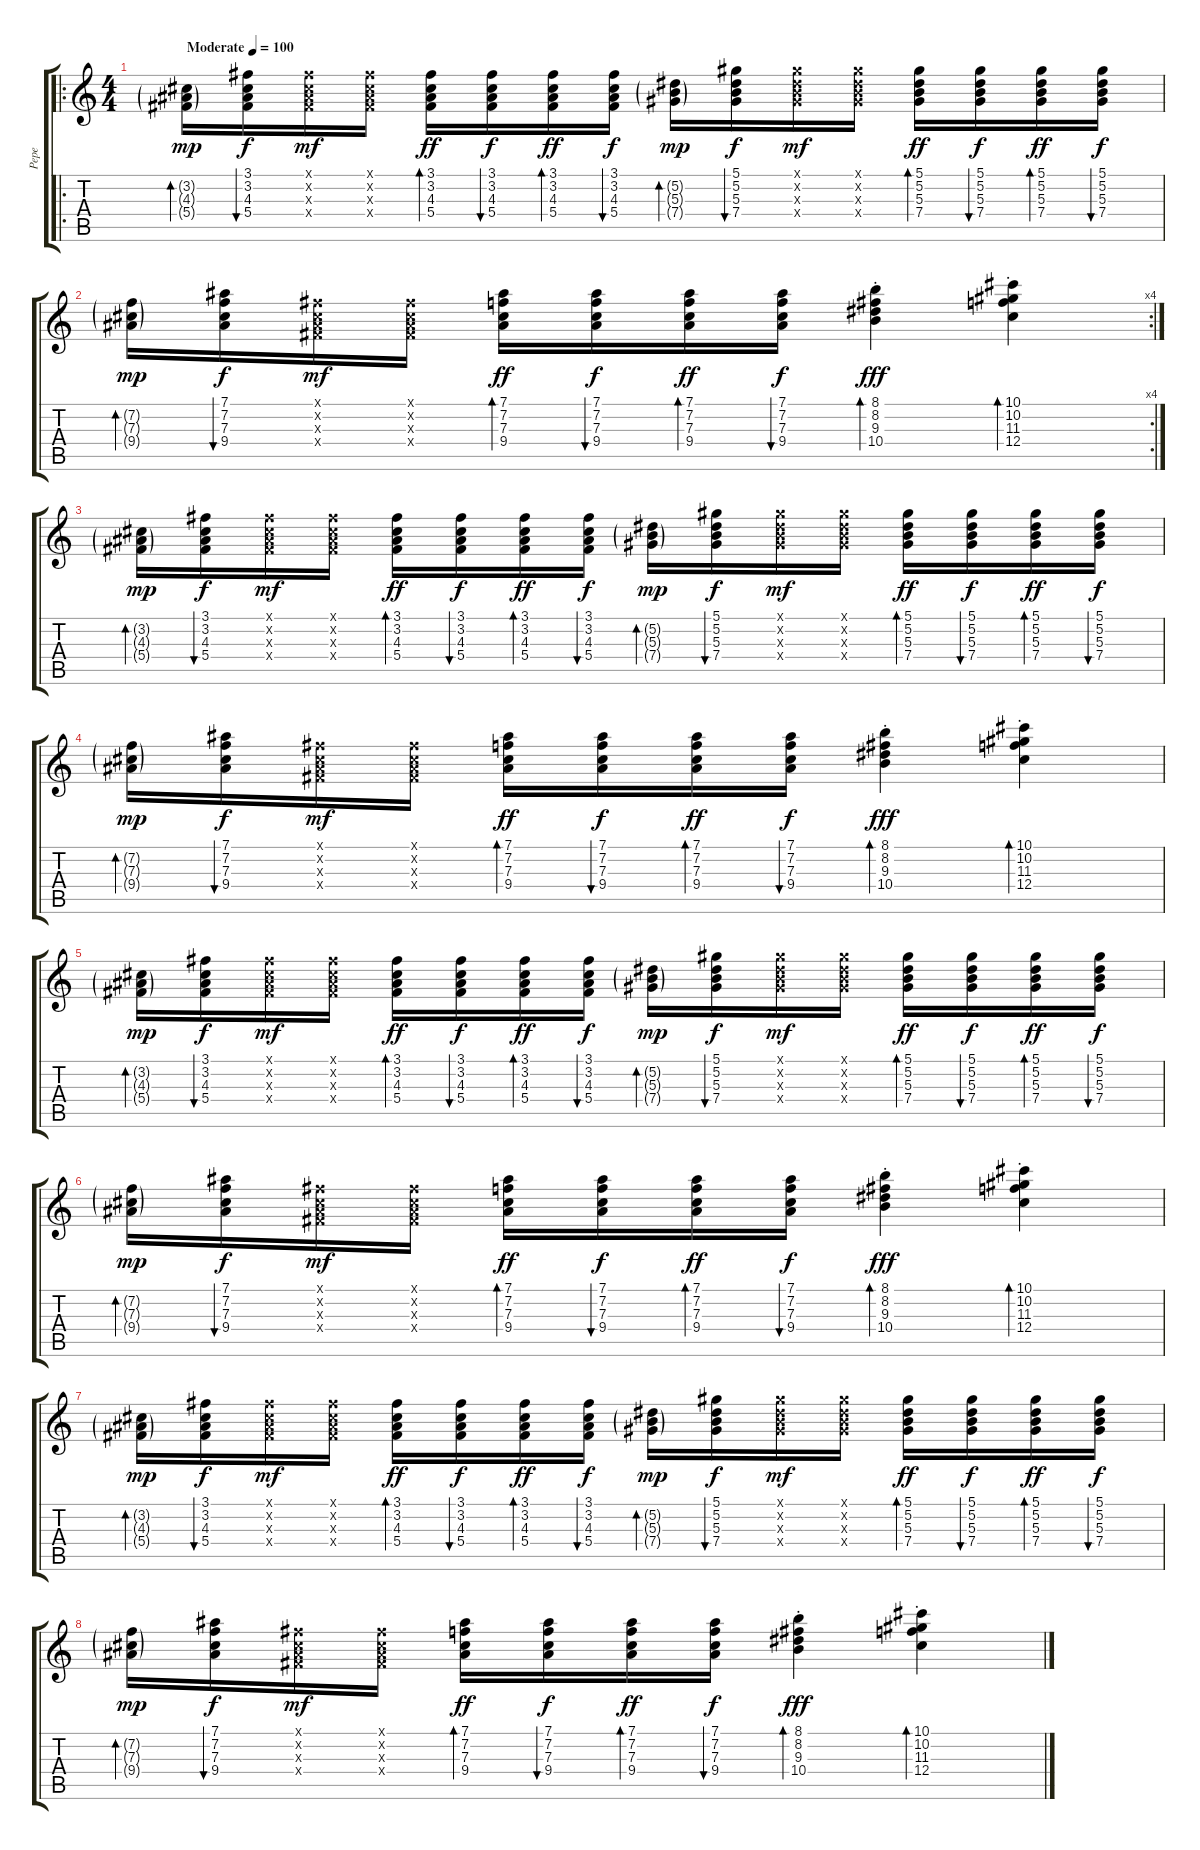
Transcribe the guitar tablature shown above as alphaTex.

\track ("Pepe" "Pepe") {instrument distortionguitar}
\staff {score tabs}
\tuning (Eb4 Bb3 Gb3 Db3 Ab2 Eb2) {hide}
\ro
\ts (4 4)
\tempo (100 "Moderate")
\clef g2
\ks c
(3.2{g} 4.3{g} 5.4{g}).16{bd 60 dy mp instrument electricguitarclean} (3.1 3.2 4.3 5.4).16{bu 60 dy f} (3.1{x} 3.2{x} 4.3{x} 5.4{x}).16{dy mf} (3.1{x} 3.2{x} 4.3{x} 5.4{x}).16 (3.1 3.2 4.3 5.4).16{bd 60 dy ff} (3.1 3.2 4.3 5.4).16{bu 60 dy f} (3.1 3.2 4.3 5.4).16{bd 60 dy ff} (3.1 3.2 4.3 5.4).16{bu 60 dy f} (5.2{g} 5.3{g} 7.4{g}).16{bd 60 dy mp instrument electricguitarclean} (5.1 5.2 5.3 7.4).16{bu 60 dy f} (5.1{x} 5.2{x} 5.3{x} 7.4{x}).16{dy mf} (5.1{x} 5.2{x} 5.3{x} 7.4{x}).16 (5.1 5.2 5.3 7.4).16{bd 60 dy ff} (5.1 5.2 5.3 7.4).16{bu 60 dy f} (5.1 5.2 5.3 7.4).16{bd 60 dy ff} (5.1 5.2 5.3 7.4).16{bu 60 dy f} |
\rc 4
(7.2{g} 7.3{g} 9.4{g}).16{bd 60 dy mp instrument electricguitarclean} (7.1 7.2 7.3 9.4).16{bu 60 dy f} (3.1{x} 3.2{x} 4.3{x} 5.4{x}).16{dy mf} (3.1{x} 3.2{x} 4.3{x} 5.4{x}).16 (7.1 7.2 7.3 9.4).16{bd 60 dy ff} (7.1 7.2 7.3 9.4).16{bu 60 dy f} (7.1 7.2 7.3 9.4).16{bd 60 dy ff} (7.1 7.2 7.3 9.4).16{bu 60 dy f} (8.1{st} 8.2{st} 9.3{st} 10.4{st}).4{bd 60 dy fff} (10.1{st} 10.2{st} 11.3{st} 12.4{st}).4{bd 60} |
(3.2{g} 4.3{g} 5.4{g}).16{bd 60 dy mp instrument electricguitarclean} (3.1 3.2 4.3 5.4).16{bu 60 dy f} (3.1{x} 3.2{x} 4.3{x} 5.4{x}).16{dy mf} (3.1{x} 3.2{x} 4.3{x} 5.4{x}).16 (3.1 3.2 4.3 5.4).16{bd 60 dy ff} (3.1 3.2 4.3 5.4).16{bu 60 dy f} (3.1 3.2 4.3 5.4).16{bd 60 dy ff} (3.1 3.2 4.3 5.4).16{bu 60 dy f} (5.2{g} 5.3{g} 7.4{g}).16{bd 60 dy mp instrument electricguitarclean} (5.1 5.2 5.3 7.4).16{bu 60 dy f} (5.1{x} 5.2{x} 5.3{x} 7.4{x}).16{dy mf} (5.1{x} 5.2{x} 5.3{x} 7.4{x}).16 (5.1 5.2 5.3 7.4).16{bd 60 dy ff} (5.1 5.2 5.3 7.4).16{bu 60 dy f} (5.1 5.2 5.3 7.4).16{bd 60 dy ff} (5.1 5.2 5.3 7.4).16{bu 60 dy f} |
(7.2{g} 7.3{g} 9.4{g}).16{bd 60 dy mp instrument electricguitarclean} (7.1 7.2 7.3 9.4).16{bu 60 dy f} (3.1{x} 3.2{x} 4.3{x} 5.4{x}).16{dy mf} (3.1{x} 3.2{x} 4.3{x} 5.4{x}).16 (7.1 7.2 7.3 9.4).16{bd 60 dy ff} (7.1 7.2 7.3 9.4).16{bu 60 dy f} (7.1 7.2 7.3 9.4).16{bd 60 dy ff} (7.1 7.2 7.3 9.4).16{bu 60 dy f} (8.1{st} 8.2{st} 9.3{st} 10.4{st}).4{bd 60 dy fff} (10.1{st} 10.2{st} 11.3{st} 12.4{st}).4{bd 60} |
(3.2{g} 4.3{g} 5.4{g}).16{bd 60 dy mp instrument electricguitarclean} (3.1 3.2 4.3 5.4).16{bu 60 dy f} (3.1{x} 3.2{x} 4.3{x} 5.4{x}).16{dy mf} (3.1{x} 3.2{x} 4.3{x} 5.4{x}).16 (3.1 3.2 4.3 5.4).16{bd 60 dy ff} (3.1 3.2 4.3 5.4).16{bu 60 dy f} (3.1 3.2 4.3 5.4).16{bd 60 dy ff} (3.1 3.2 4.3 5.4).16{bu 60 dy f} (5.2{g} 5.3{g} 7.4{g}).16{bd 60 dy mp instrument electricguitarclean} (5.1 5.2 5.3 7.4).16{bu 60 dy f} (5.1{x} 5.2{x} 5.3{x} 7.4{x}).16{dy mf} (5.1{x} 5.2{x} 5.3{x} 7.4{x}).16 (5.1 5.2 5.3 7.4).16{bd 60 dy ff} (5.1 5.2 5.3 7.4).16{bu 60 dy f} (5.1 5.2 5.3 7.4).16{bd 60 dy ff} (5.1 5.2 5.3 7.4).16{bu 60 dy f} |
(7.2{g} 7.3{g} 9.4{g}).16{bd 60 dy mp instrument electricguitarclean} (7.1 7.2 7.3 9.4).16{bu 60 dy f} (3.1{x} 3.2{x} 4.3{x} 5.4{x}).16{dy mf} (3.1{x} 3.2{x} 4.3{x} 5.4{x}).16 (7.1 7.2 7.3 9.4).16{bd 60 dy ff} (7.1 7.2 7.3 9.4).16{bu 60 dy f} (7.1 7.2 7.3 9.4).16{bd 60 dy ff} (7.1 7.2 7.3 9.4).16{bu 60 dy f} (8.1{st} 8.2{st} 9.3{st} 10.4{st}).4{bd 60 dy fff} (10.1{st} 10.2{st} 11.3{st} 12.4{st}).4{bd 60} |
(3.2{g} 4.3{g} 5.4{g}).16{bd 60 dy mp instrument electricguitarclean} (3.1 3.2 4.3 5.4).16{bu 60 dy f} (3.1{x} 3.2{x} 4.3{x} 5.4{x}).16{dy mf} (3.1{x} 3.2{x} 4.3{x} 5.4{x}).16 (3.1 3.2 4.3 5.4).16{bd 60 dy ff} (3.1 3.2 4.3 5.4).16{bu 60 dy f} (3.1 3.2 4.3 5.4).16{bd 60 dy ff} (3.1 3.2 4.3 5.4).16{bu 60 dy f} (5.2{g} 5.3{g} 7.4{g}).16{bd 60 dy mp instrument electricguitarclean} (5.1 5.2 5.3 7.4).16{bu 60 dy f} (5.1{x} 5.2{x} 5.3{x} 7.4{x}).16{dy mf} (5.1{x} 5.2{x} 5.3{x} 7.4{x}).16 (5.1 5.2 5.3 7.4).16{bd 60 dy ff} (5.1 5.2 5.3 7.4).16{bu 60 dy f} (5.1 5.2 5.3 7.4).16{bd 60 dy ff} (5.1 5.2 5.3 7.4).16{bu 60 dy f} |
(7.2{g} 7.3{g} 9.4{g}).16{bd 60 dy mp instrument electricguitarclean} (7.1 7.2 7.3 9.4).16{bu 60 dy f} (3.1{x} 3.2{x} 4.3{x} 5.4{x}).16{dy mf} (3.1{x} 3.2{x} 4.3{x} 5.4{x}).16 (7.1 7.2 7.3 9.4).16{bd 60 dy ff} (7.1 7.2 7.3 9.4).16{bu 60 dy f} (7.1 7.2 7.3 9.4).16{bd 60 dy ff} (7.1 7.2 7.3 9.4).16{bu 60 dy f} (8.1{st} 8.2{st} 9.3{st} 10.4{st}).4{bd 60 dy fff} (10.1{st} 10.2{st} 11.3{st} 12.4{st}).4{bd 60}
